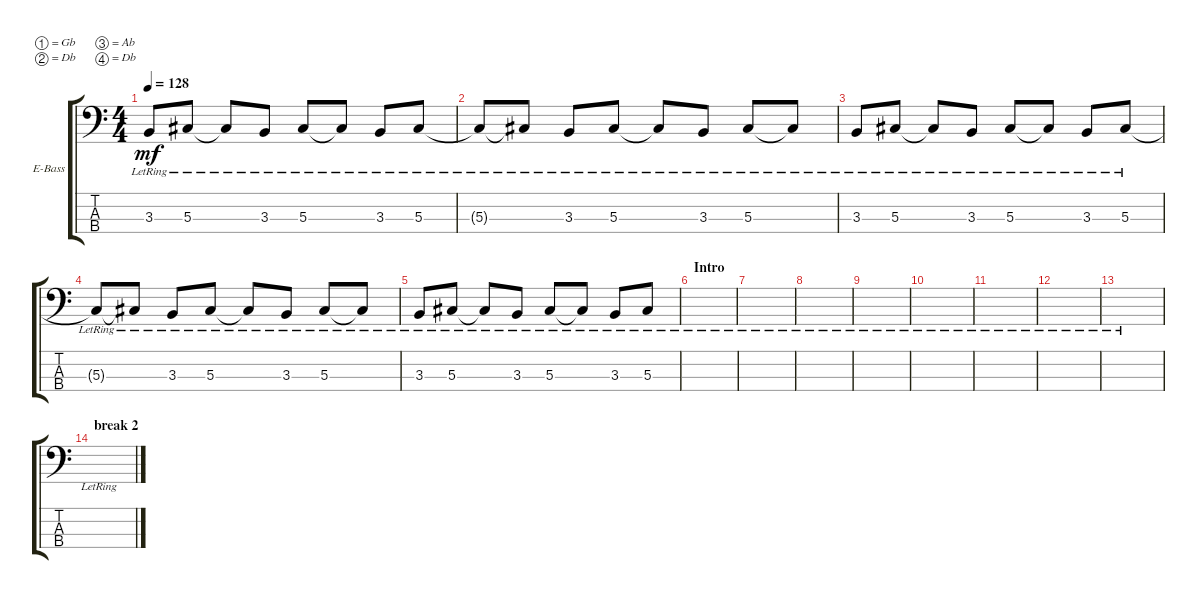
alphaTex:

\defaultSystemsLayout 4
\bracketExtendMode groupsimilarinstruments
\firstSystemTrackNameOrientation horizontal
\otherSystemsTrackNameOrientation horizontal
\track ("Jett Bass" "E-Bass") {solo instrument electricbassfinger}
\staff {score tabs}
\tuning (Gb2 Db2 Ab1 Db1)
\ts (4 4)
\tempo 128
\clef f4
\ks c
3.3{lr}.8{dy mf} 5.3{lr}.8 5.3{lr t}.8 3.3{lr}.8 5.3{lr}.8 5.3{lr t}.8 3.3{lr}.8 5.3{lr}.8 |
5.3{lr t}.8 5.3{lr t}.8 3.3{lr}.8 5.3{lr}.8 5.3{lr t}.8 3.3{lr}.8 5.3{lr}.8 5.3{lr t}.8 |
3.3{lr}.8 5.3{lr}.8 5.3{lr t}.8 3.3{lr}.8 5.3{lr}.8 5.3{lr t}.8 3.3{lr}.8 5.3{lr}.8 |
5.3{lr t}.8 5.3{lr t}.8 3.3{lr}.8 5.3{lr}.8 5.3{lr t}.8 3.3{lr}.8 5.3{lr}.8 5.3{lr t}.8 |
3.3{lr}.8 5.3{lr}.8 5.3{lr t}.8 3.3{lr}.8 5.3{lr}.8 5.3{lr t}.8 3.3{lr}.8 5.3{lr}.8 |
\section ("" "Intro")
|
|
|
|
|
|
|
|
\section ("" "break 2")
